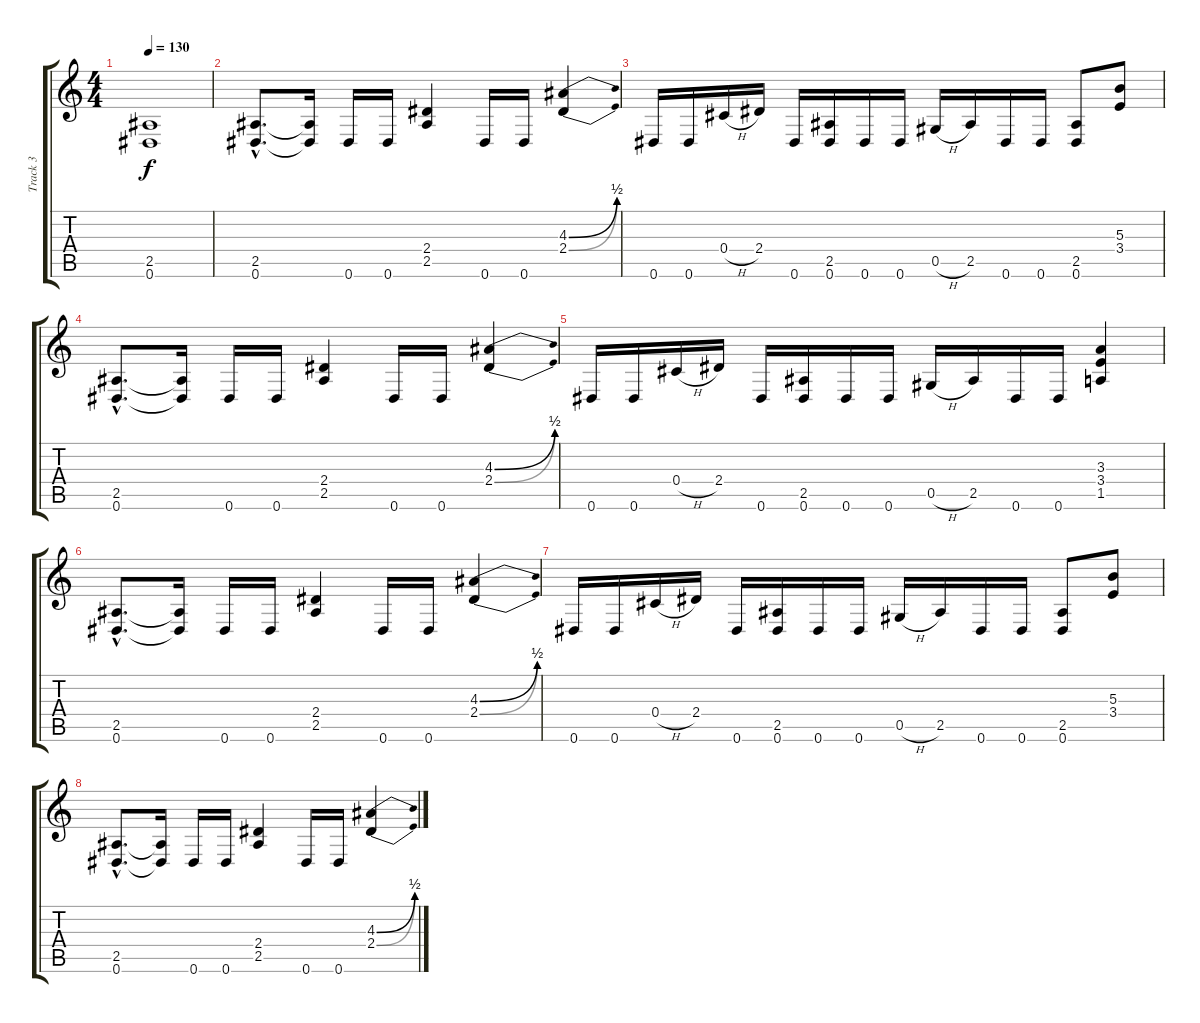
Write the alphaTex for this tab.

\track ("Track 3" "Track 3") {instrument overdrivenguitar}
\staff {score tabs}
\tuning (Eb4 Bb3 Gb3 Db3 Ab2 Eb2) {hide}
\ts (4 4)
\tempo 130
\clef g2
\ks c
(2.5{t} 0.6{t}).1{dy f} |
(2.5{hac} 0.6{hac}).8{d volume 13 instrument overdrivenguitar} (2.5{t} 0.6{t}).16 0.6.16 0.6.16 (2.4 2.5).4 0.6.16 0.6.16 (4.3{be (bend 0 0 60 2)} 2.4{be (bend 0 0 60 2)}).4 |
0.6.16 0.6.16 0.4{h}.16 2.4.16 0.6.16 (2.5 0.6).16 0.6.16 0.6.16 0.5{h}.16 2.5.16 0.6.16 0.6.16 (2.5 0.6).8 (5.3 3.4).8 |
(2.5{hac} 0.6{hac}).8{d} (2.5{t} 0.6{t}).16 0.6.16 0.6.16 (2.4 2.5).4 0.6.16 0.6.16 (4.3{be (bend 0 0 60 2)} 2.4{be (bend 0 0 60 2)}).4 |
0.6.16 0.6.16 0.4{h}.16 2.4.16 0.6.16 (2.5 0.6).16 0.6.16 0.6.16 0.5{h}.16 2.5.16 0.6.16 0.6.16 (3.3 3.4 1.5).4 |
(2.5{hac} 0.6{hac}).8{d volume 13} (2.5{t} 0.6{t}).16 0.6.16 0.6.16 (2.4 2.5).4 0.6.16 0.6.16 (4.3{be (bend 0 0 60 2)} 2.4{be (bend 0 0 60 2)}).4 |
0.6.16 0.6.16 0.4{h}.16 2.4.16 0.6.16 (2.5 0.6).16 0.6.16 0.6.16 0.5{h}.16 2.5.16 0.6.16 0.6.16 (2.5 0.6).8 (5.3 3.4).8 |
(2.5{hac} 0.6{hac}).8{d} (2.5{t} 0.6{t}).16 0.6.16 0.6.16 (2.4 2.5).4 0.6.16 0.6.16 (4.3{be (bend 0 0 60 2)} 2.4{be (bend 0 0 60 2)}).4
